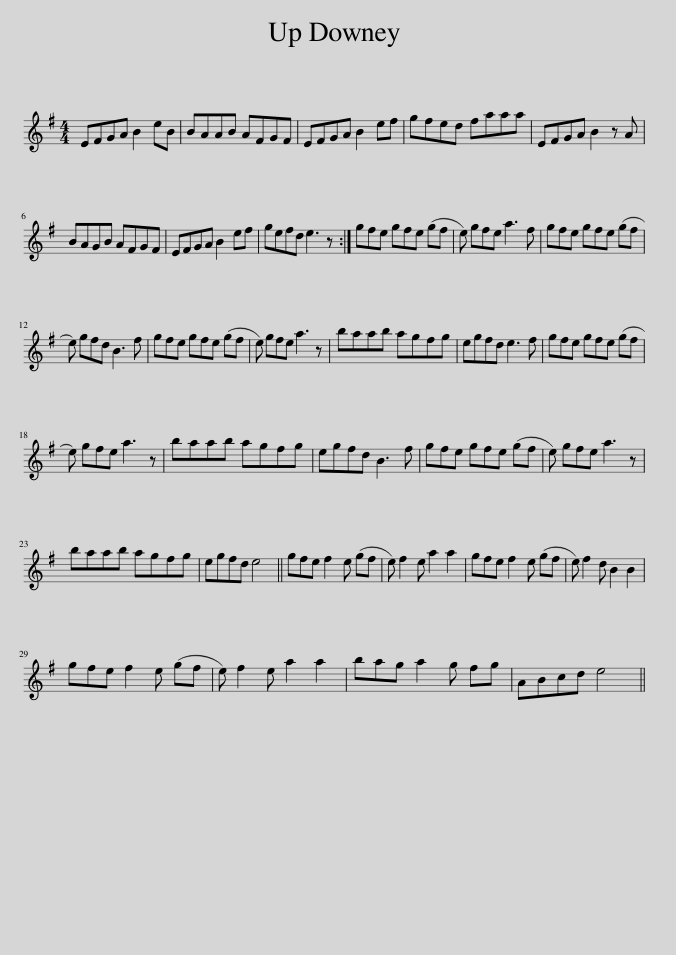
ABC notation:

X:1
L:1/8
M:4/4
I:linebreak $
K:Emin
V:1 treble
V:1
 EFGA B2 eB | BAAB AFGF | EFGA B2 ef | gfed faaa | EFGA B2 z A |$ %5
 BAGB AFGF | EFGA B2 ef | gefd e3 z :| gfe gfe (gf | e) gfe a3 f | %10
 gfe gfe (gf |$ e) gfd B3 f | gfe gfe (gf | e) gfe a3 z | baab agfg | %15
 egfd e3 f | gfe gfe (gf |$ e) gfe a3 z | baab agfg | egfd B3 f | %20
 gfe gfe (gf | e) gfe a3 z |$ baab agfg | egfd e4 || gfe f2 e (gf | %25
 e) f2 e a2 a2 | gfe f2 e (gf | e) f2 d B2 B2 |$ gfe f2 e (gf | e) f2 e a2 a2 | %30
 bag a2 g fg | ABcd e4 || %32
